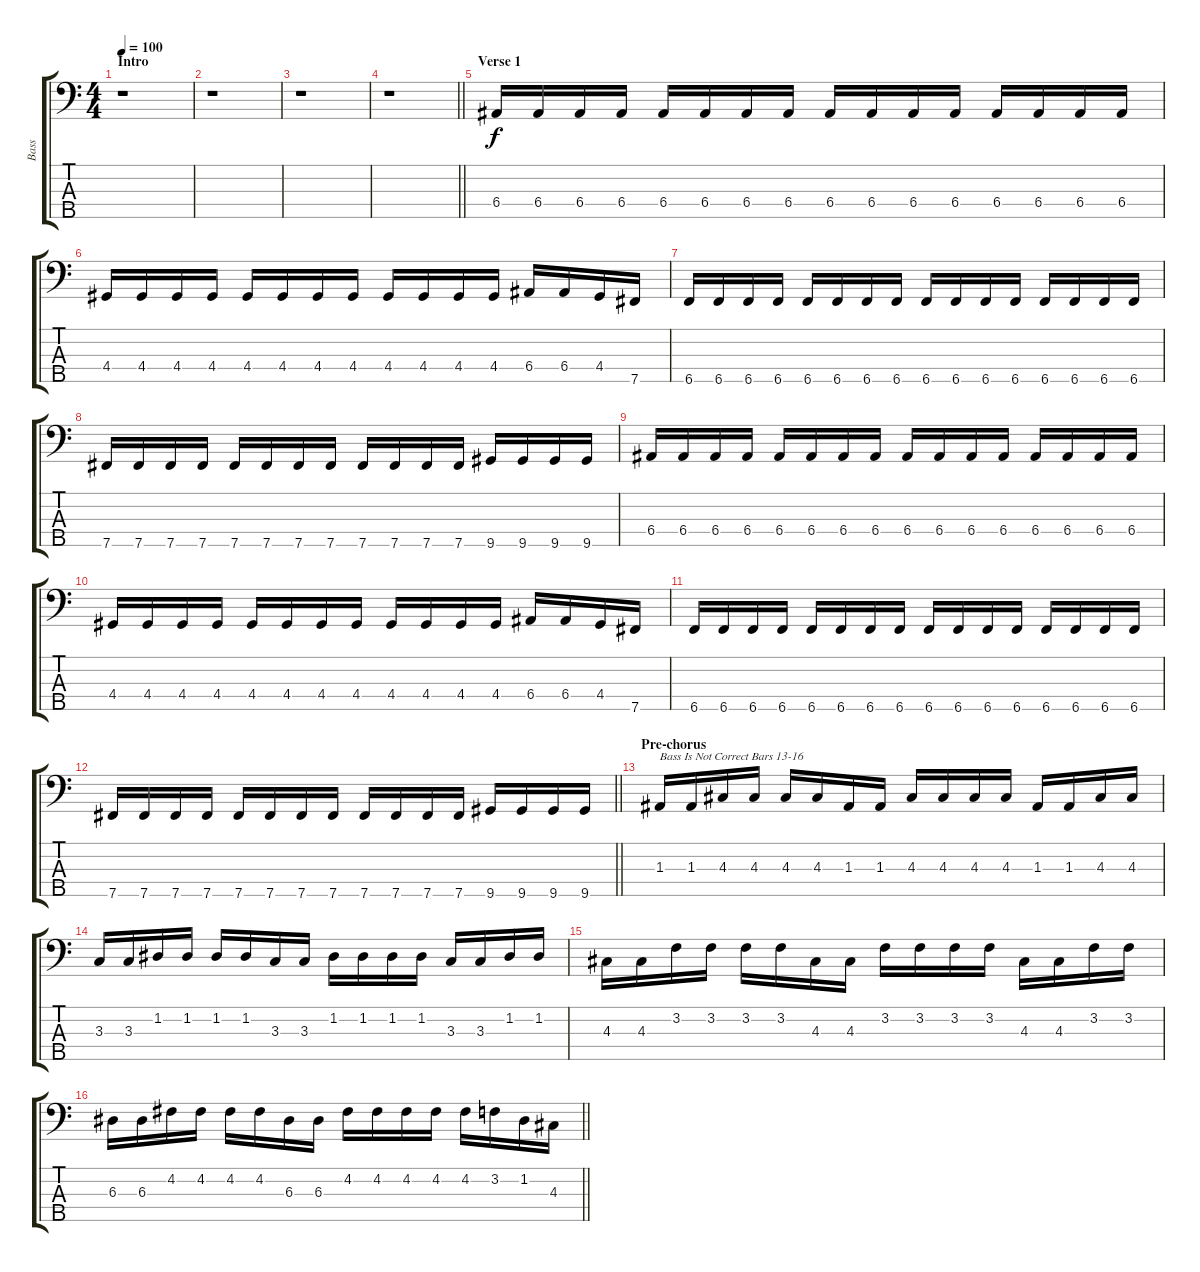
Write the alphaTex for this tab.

\track ("Bass" "Bass") {instrument electricbassfinger}
\staff {score tabs}
\tuning (G2 D2 A1 E1 B0) {hide}
\ts (4 4)
\section ("" "Intro")
\tempo 100
\clef f4
\ks c
r.1{dy f instrument electricbassfinger} |
r.1 |
r.1 |
\barLineRight lightlight
r.1 |
\section ("" "Verse 1")
6.4.16 6.4.16 6.4.16 6.4.16 6.4.16 6.4.16 6.4.16 6.4.16 6.4.16 6.4.16 6.4.16 6.4.16 6.4.16 6.4.16 6.4.16 6.4.16 |
4.4.16 4.4.16 4.4.16 4.4.16 4.4.16 4.4.16 4.4.16 4.4.16 4.4.16 4.4.16 4.4.16 4.4.16 6.4.16 6.4.16 4.4.16 7.5.16 |
6.5.16 6.5.16 6.5.16 6.5.16 6.5.16 6.5.16 6.5.16 6.5.16 6.5.16 6.5.16 6.5.16 6.5.16 6.5.16 6.5.16 6.5.16 6.5.16 |
7.5.16 7.5.16 7.5.16 7.5.16 7.5.16 7.5.16 7.5.16 7.5.16 7.5.16 7.5.16 7.5.16 7.5.16 9.5.16 9.5.16 9.5.16 9.5.16 |
6.4.16 6.4.16 6.4.16 6.4.16 6.4.16 6.4.16 6.4.16 6.4.16 6.4.16 6.4.16 6.4.16 6.4.16 6.4.16 6.4.16 6.4.16 6.4.16 |
4.4.16 4.4.16 4.4.16 4.4.16 4.4.16 4.4.16 4.4.16 4.4.16 4.4.16 4.4.16 4.4.16 4.4.16 6.4.16 6.4.16 4.4.16 7.5.16 |
6.5.16 6.5.16 6.5.16 6.5.16 6.5.16 6.5.16 6.5.16 6.5.16 6.5.16 6.5.16 6.5.16 6.5.16 6.5.16 6.5.16 6.5.16 6.5.16 |
\barLineRight lightlight
7.5.16 7.5.16 7.5.16 7.5.16 7.5.16 7.5.16 7.5.16 7.5.16 7.5.16 7.5.16 7.5.16 7.5.16 9.5.16 9.5.16 9.5.16 9.5.16 |
\section ("" "Pre-chorus")
1.3.16{txt "Bass Is Not Correct Bars 13-16"} 1.3.16 4.3.16 4.3.16 4.3.16 4.3.16 1.3.16 1.3.16 4.3.16 4.3.16 4.3.16 4.3.16 1.3.16 1.3.16 4.3.16 4.3.16 |
3.3.16 3.3.16 1.2.16 1.2.16 1.2.16 1.2.16 3.3.16 3.3.16 1.2.16 1.2.16 1.2.16 1.2.16 3.3.16 3.3.16 1.2.16 1.2.16 |
4.3.16 4.3.16 3.2.16 3.2.16 3.2.16 3.2.16 4.3.16 4.3.16 3.2.16 3.2.16 3.2.16 3.2.16 4.3.16 4.3.16 3.2.16 3.2.16 |
\barLineRight lightlight
6.3.16 6.3.16 4.2.16 4.2.16 4.2.16 4.2.16 6.3.16 6.3.16 4.2.16 4.2.16 4.2.16 4.2.16 4.2.16 3.2.16 1.2.16 4.3.16
